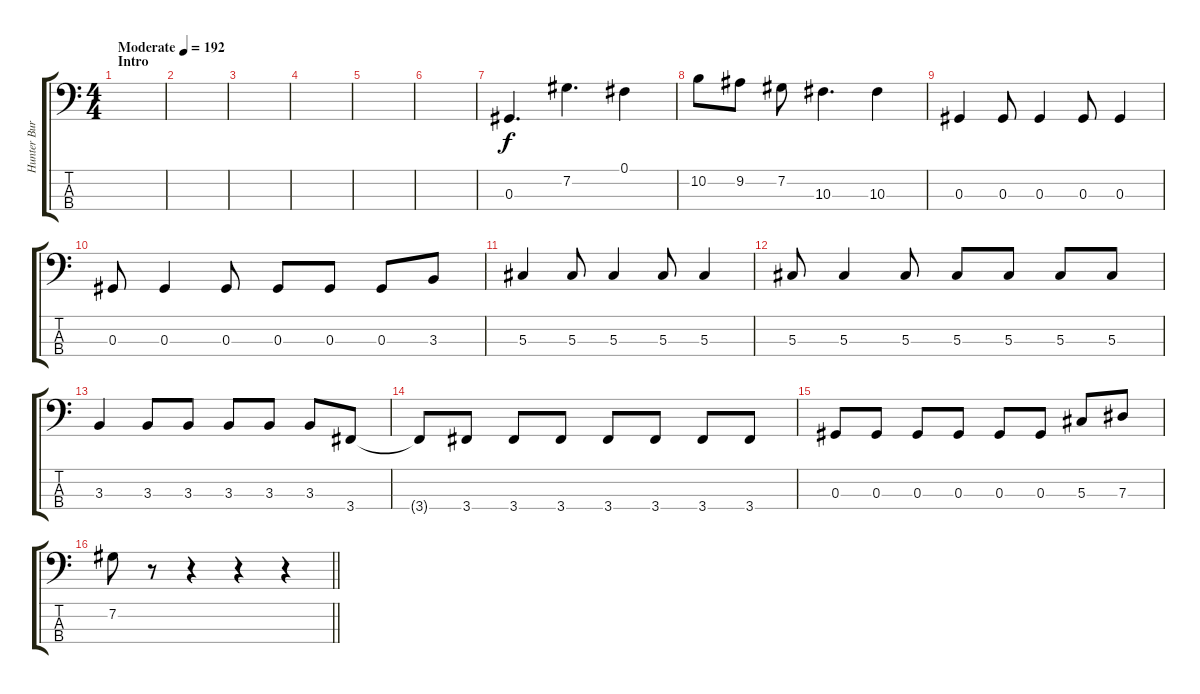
\track ("Hunter Burgan" "Hunter Bur") {instrument electricbasspick}
\staff {score tabs}
\tuning (Gb2 Db2 Ab1 Eb1) {hide}
\ts (4 4)
\section ("" "Intro")
\tempo (192 "Moderate")
\clef f4
\ks c
|
|
|
|
|
|
0.3.4{d} 7.2.4{d} 0.1.4 |
10.2.8 9.2.8 7.2.8 10.3.4{d} 10.3.4 |
0.3.4 0.3.8 0.3.4 0.3.8 0.3.4 |
0.3.8 0.3.4 0.3.8 0.3.8 0.3.8 0.3.8 3.3.8 |
5.3.4 5.3.8 5.3.4 5.3.8 5.3.4 |
5.3.8 5.3.4 5.3.8 5.3.8 5.3.8 5.3.8 5.3.8 |
3.3.4 3.3.8 3.3.8 3.3.8 3.3.8 3.3.8 3.4.8 |
3.4{t}.8 3.4.8 3.4.8 3.4.8 3.4.8 3.4.8 3.4.8 3.4.8 |
0.3.8 0.3.8 0.3.8 0.3.8 0.3.8 0.3.8 5.3.8 7.3.8 |
\barLineRight lightlight
7.2.8 r.8 r.4 r.4 r.4
